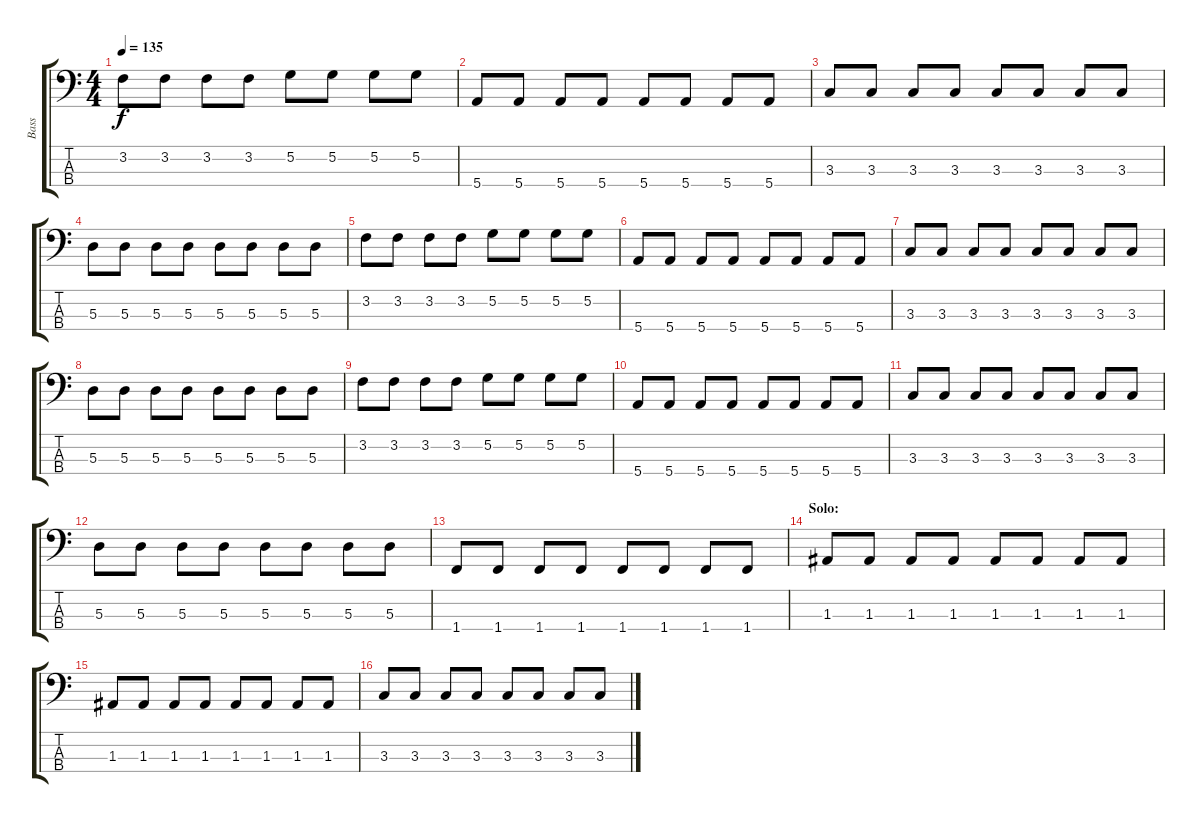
\track ("Bass" "Bass") {instrument electricbasspick}
\staff {score tabs}
\tuning (G2 D2 A1 E1) {hide}
\ts (4 4)
\tempo 135
\clef f4
\ks c
3.2.8{dy f} 3.2.8 3.2.8 3.2.8 5.2.8 5.2.8 5.2.8 5.2.8 |
5.4.8 5.4.8 5.4.8 5.4.8 5.4.8 5.4.8 5.4.8 5.4.8 |
3.3.8 3.3.8 3.3.8 3.3.8 3.3.8 3.3.8 3.3.8 3.3.8 |
5.3.8 5.3.8 5.3.8 5.3.8 5.3.8 5.3.8 5.3.8 5.3.8 |
3.2.8 3.2.8 3.2.8 3.2.8 5.2.8 5.2.8 5.2.8 5.2.8 |
5.4.8 5.4.8 5.4.8 5.4.8 5.4.8 5.4.8 5.4.8 5.4.8 |
3.3.8 3.3.8 3.3.8 3.3.8 3.3.8 3.3.8 3.3.8 3.3.8 |
5.3.8 5.3.8 5.3.8 5.3.8 5.3.8 5.3.8 5.3.8 5.3.8 |
3.2.8 3.2.8 3.2.8 3.2.8 5.2.8 5.2.8 5.2.8 5.2.8 |
5.4.8 5.4.8 5.4.8 5.4.8 5.4.8 5.4.8 5.4.8 5.4.8 |
3.3.8 3.3.8 3.3.8 3.3.8 3.3.8 3.3.8 3.3.8 3.3.8 |
5.3.8 5.3.8 5.3.8 5.3.8 5.3.8 5.3.8 5.3.8 5.3.8 |
1.4.8 1.4.8 1.4.8 1.4.8 1.4.8 1.4.8 1.4.8 1.4.8 |
\section ("" "Solo:")
1.3.8 1.3.8 1.3.8 1.3.8 1.3.8 1.3.8 1.3.8 1.3.8 |
1.3.8 1.3.8 1.3.8 1.3.8 1.3.8 1.3.8 1.3.8 1.3.8 |
3.3.8 3.3.8 3.3.8 3.3.8 3.3.8 3.3.8 3.3.8 3.3.8
